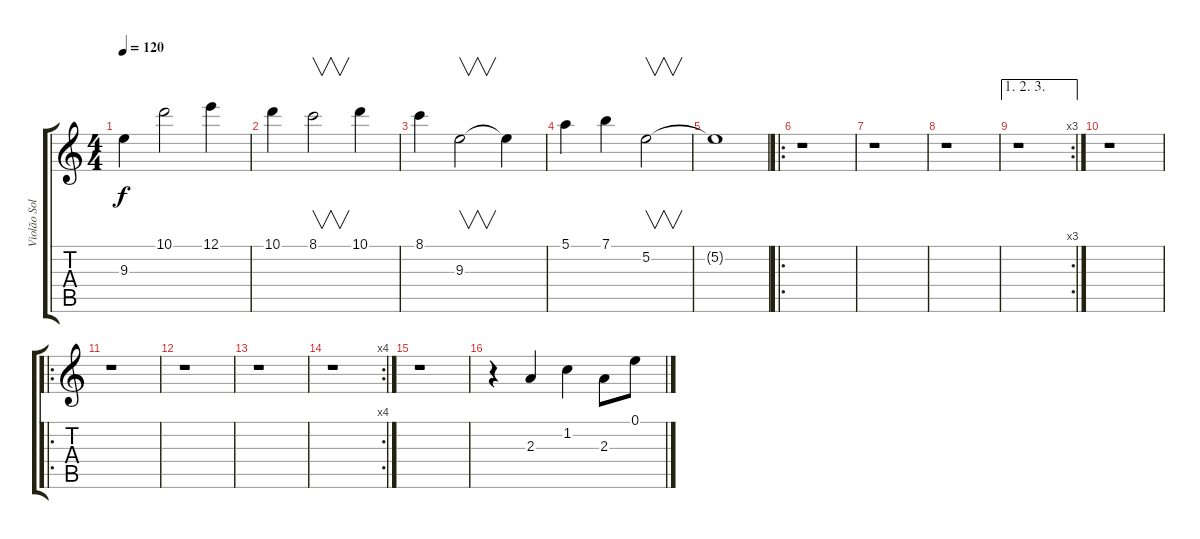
\track ("Violão Solo" "Violão Sol") {instrument electricguitarjazz}
\staff {score tabs}
\tuning (E4 B3 G3 D3 A2 E2) {hide}
\ts (4 4)
\tempo 120
\clef g2
\ks c
9.3{t}.4{dy f} 10.1.2 12.1.4 |
10.1.4 8.1.2{v} 10.1.4 |
8.1.4 9.3.2{v} 9.3{t}.4 |
5.1.4 7.1.4 5.2.2{v} |
5.2{t}.1 |
\ro
r.1 |
r.1 |
r.1 |
\ae (1 2 3)
\rc 3
r.1 |
r.1 |
\ro
r.1 |
r.1 |
r.1 |
\rc 4
r.1 |
r.1 |
r.4 2.3.4 1.2.4 2.3.8 0.1.8
